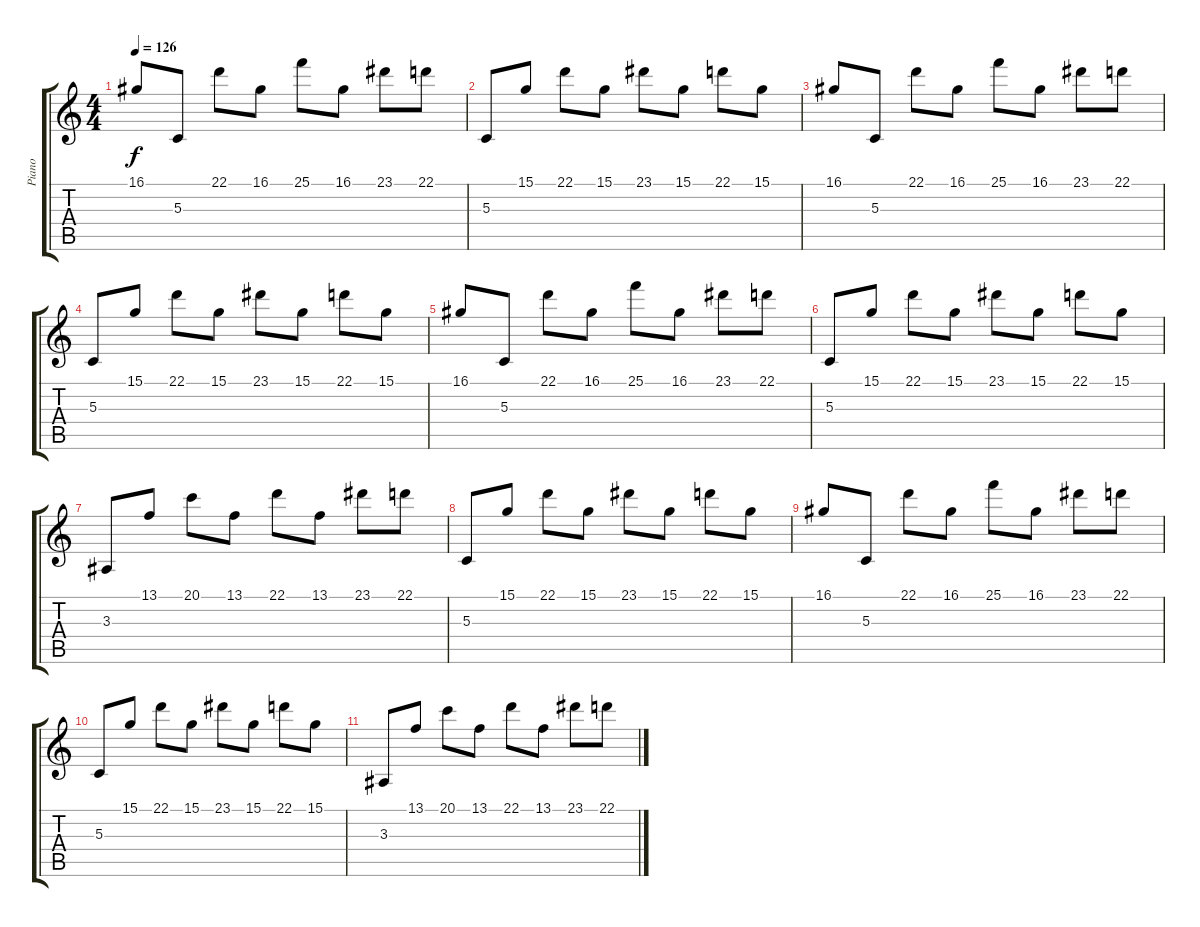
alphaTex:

\track ("Piano" "Piano") {instrument brightacousticpiano}
\staff {score tabs}
\tuning (E4 B3 G3 D3 A2 E2) {hide}
\ts (4 4)
\tempo 126
\clef g2
\ks c
16.1.8{dy f} 5.3.8 22.1.8 16.1.8 25.1.8 16.1.8 23.1.8 22.1.8 |
5.3.8 15.1.8 22.1.8 15.1.8 23.1.8 15.1.8 22.1.8 15.1.8 |
16.1.8 5.3.8 22.1.8 16.1.8 25.1.8 16.1.8 23.1.8 22.1.8 |
5.3.8 15.1.8 22.1.8 15.1.8 23.1.8 15.1.8 22.1.8 15.1.8 |
16.1.8 5.3.8 22.1.8 16.1.8 25.1.8 16.1.8 23.1.8 22.1.8 |
5.3.8 15.1.8 22.1.8 15.1.8 23.1.8 15.1.8 22.1.8 15.1.8 |
3.3.8 13.1.8 20.1.8 13.1.8 22.1.8 13.1.8 23.1.8 22.1.8 |
5.3.8 15.1.8 22.1.8 15.1.8 23.1.8 15.1.8 22.1.8 15.1.8 |
16.1.8 5.3.8 22.1.8 16.1.8 25.1.8 16.1.8 23.1.8 22.1.8 |
5.3.8 15.1.8 22.1.8 15.1.8 23.1.8 15.1.8 22.1.8 15.1.8 |
3.3.8 13.1.8 20.1.8 13.1.8 22.1.8 13.1.8 23.1.8 22.1.8
